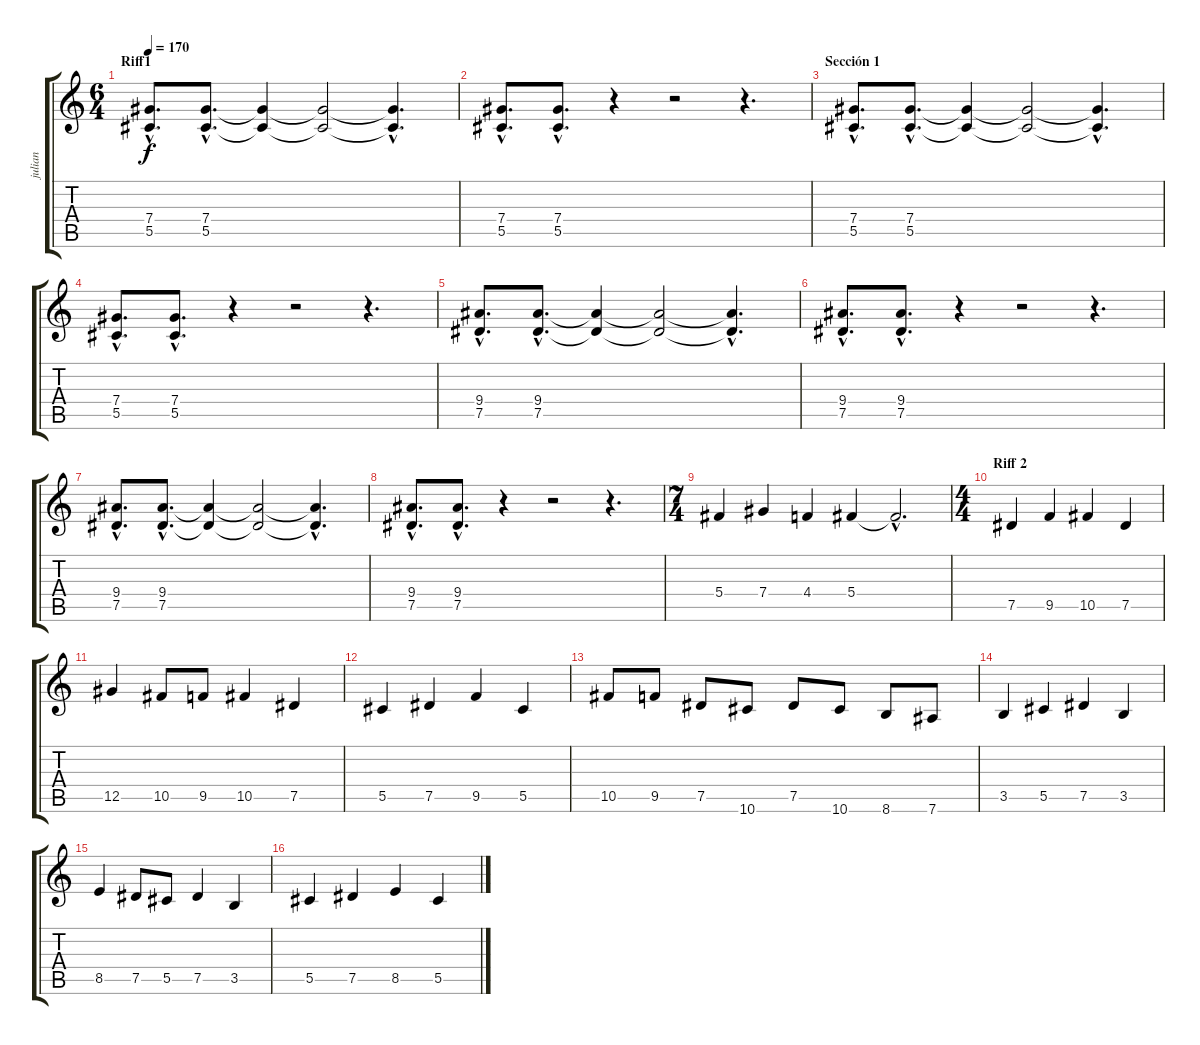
\track ("julian" "julian") {instrument overdrivenguitar}
\staff {score tabs}
\tuning (Eb4 Bb3 Gb3 Db3 Ab2 Eb2) {hide}
\ts (6 4)
\section ("" "Riff1")
\tempo 170
\clef g2
\ks c
(7.4{hac} 5.5{hac}).8{d dy f instrument overdrivenguitar} (7.4{hac} 5.5{hac}).8{d} (7.4{t} 5.5{t}).4 (7.4{t} 5.5{t}).2 (7.4{hac t} 5.5{hac t}).4{d} |
(7.4{hac} 5.5{hac}).8{d} (7.4{hac} 5.5{hac}).8{d} r.4 r.2 r.4{d} |
\section ("" "Sección 1")
(7.4{hac} 5.5{hac}).8{d} (7.4{hac} 5.5{hac}).8{d} (7.4{t} 5.5{t}).4 (7.4{t} 5.5{t}).2 (7.4{hac t} 5.5{hac t}).4{d} |
(7.4{hac} 5.5{hac}).8{d} (7.4{hac} 5.5{hac}).8{d} r.4 r.2 r.4{d} |
(9.4{hac} 7.5{hac}).8{d} (9.4{hac} 7.5{hac}).8{d} (9.4{t} 7.5{t}).4 (9.4{t} 7.5{t}).2 (9.4{hac t} 7.5{hac t}).4{d} |
(9.4{hac} 7.5{hac}).8{d} (9.4{hac} 7.5{hac}).8{d} r.4 r.2 r.4{d} |
(9.4{hac} 7.5{hac}).8{d} (9.4{hac} 7.5{hac}).8{d} (9.4{t} 7.5{t}).4 (9.4{t} 7.5{t}).2 (9.4{hac t} 7.5{hac t}).4{d} |
(9.4{hac} 7.5{hac}).8{d} (9.4{hac} 7.5{hac}).8{d} r.4 r.2 r.4{d} |
\ts (7 4)
5.4.4 7.4.4 4.4.4 5.4.4 5.4{hac t}.2{d} |
\ts (4 4)
\section ("" "Riff 2")
7.5.4 9.5.4 10.5.4 7.5.4 |
12.5.4 10.5.8 9.5.8 10.5.4 7.5.4 |
5.5.4 7.5.4 9.5.4 5.5.4 |
10.5.8 9.5.8 7.5.8 10.6.8 7.5.8 10.6.8 8.6.8 7.6.8 |
3.5.4 5.5.4 7.5.4 3.5.4 |
8.5.4 7.5.8 5.5.8 7.5.4 3.5.4 |
5.5.4 7.5.4 8.5.4 5.5.4
